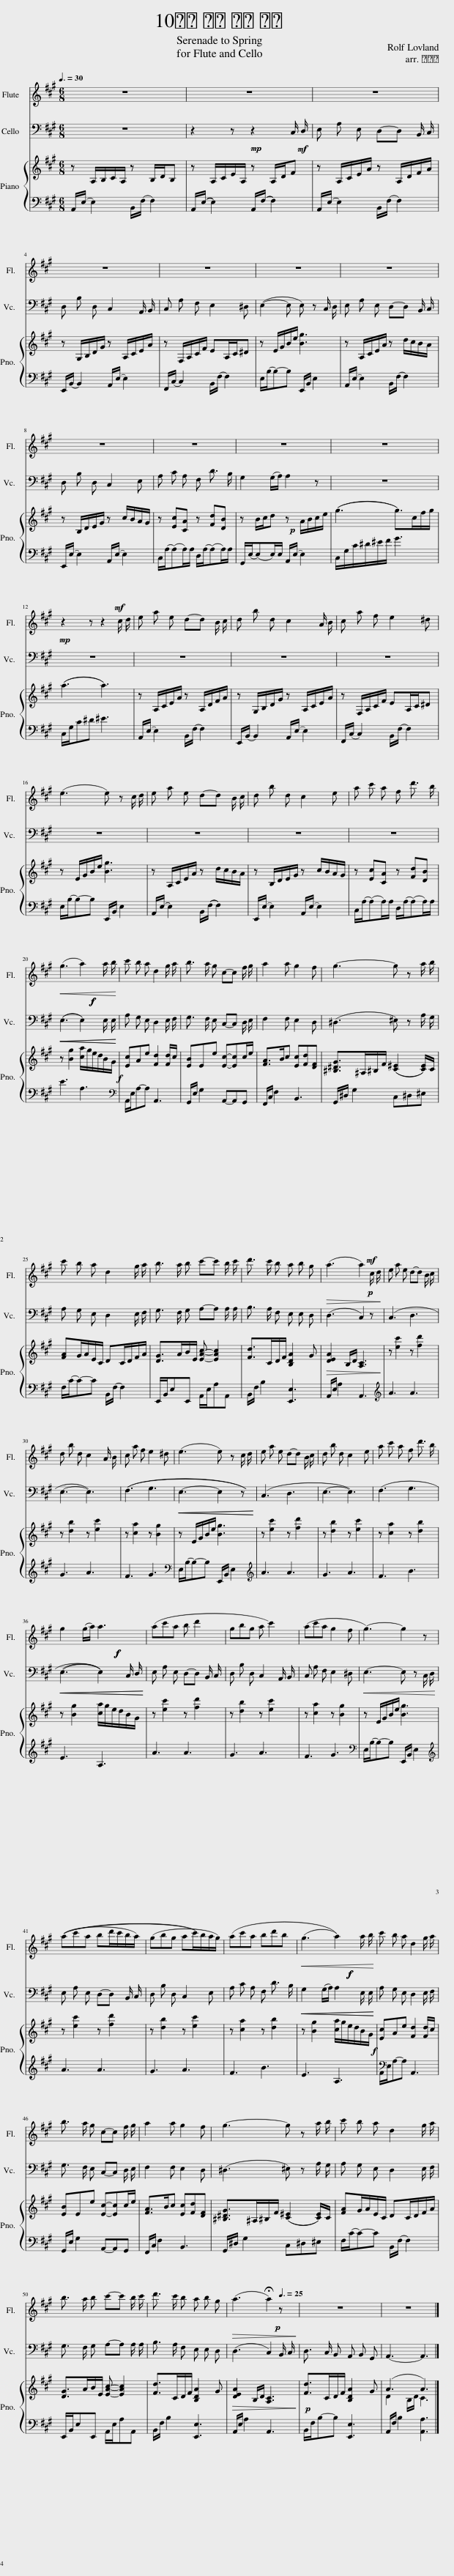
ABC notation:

X:1
%%score 1 2 { ( 3 5 ) | 4 }
L:1/8
Q:3/8=30
M:6/8
I:linebreak $
K:A
V:1 treble
V:2 bass
V:3 treble
V:5 treble
V:4 bass
V:1
 z6 | z6 | z6 |$ z6 | z6 | %5
 z6 | z6 |$ z6 | z6 | z6 | %10
 z6 |$ z2 z z2!mf! c/ d/ | e a e d-d B/ c/ | d b d c2 A/ B/ | c a f e2 ^d |$ %15
 (e3 e) z c/ d/ | e a e d-d B/ c/ | d b d c2 e | a c' a f d'3/2 b/ |$!<(! (g3 a2) a/ b/!<)! | %20
 c' b a d2 g/ a/ | b3/2 a/ g c-c f/ g/ | a2 a g2 f | g3- g z a/ b/ |$ c' b a d2 g/ a/ | %25
 b3/2 a/ b c'-c' b/ c'/ | d'3/2 c'/ b a b g |!>(! (a3!p! a2)!mf! c/ d/!>)! | e a e d-d B/ c/ |$ d b d c2 A/ B/ | %30
 c a f e2 ^d | (e3 e) z c/ d/ | e a e d-d B/ c/ | d b d c2 e | a c' a f d'3/2 b/ |$ %35
 g2 (g/a/) a3 | (ac'a b d'2 | gbg a c'2) | (ac'a g2 f | g3-) g2 z |$ %40
 (((ac'a bd'/c'/b/a/) | (gbg ac'/))b/a/g/) | (ac'a bd'b |!<(! (g3 a2)) a/ b/!<)! | c' b a d2 g/ a/ |$ %45
 b3/2 a/ g c-c f/ g/ | a2 a g2 f | g3- g z a/ b/ | c' b a d2 g/ a/ |$ b3/2 a/ b c'-c' b/ c'/ | %50
 d'3/2 c'/ b a b g |!>(! (a3!p! !fermata!a2)[Q:3/8=25] z!>)! | z6 | z6 |] %54
V:2
 z6 | z2 z z2 C,/!mf! D,/ | E, A, E, D,-D, B,,/ C,/ |$ D, B, D, C,2 A,,/ B,,/ | C, A, F, E,2 ^D, | %5
 (E,2- E, E,) z C,/ D,/ | E, A, E, D,-D, B,,/ C,/ |$ D, B, D, C,2 E, | A, C A, F, D3/2 B,/ | G,2 (G,/A,/) A,2 z | %10
 z6 |$!mp! z6 | z6 | z6 | z6 |$ %15
 z6 | z6 | z6 | z6 |$!<(!!<(! ((E,3 E,2))!f!!f! E,/ E,/!<)!!<)! | %20
 A, G, E, D,2 E,/ F,/ | G,3/2 F,/ E, C,-C, D,/ E,/ | F,2 F, E,2 D, | (^D,3 ^E,) z A,/ G,/ |$ A, G, E, D,2 E,/ F,/ | %25
 G,3/2 F,/ G, A,-A, A,/ A,/ | B,3/2 A,/ F, E, E, D, | (D,3 C,2) z | (C,3 D,3 |$ E,3- E,3) | %30
 ((F,3 G,3)) |!<(!!<(! E,3- E,2 z!<)!!<)! | (C,3 D,3 | E,3- E,3) | (F,3 G,3 |$ %35
!<(!!<(! ((E,3 E,2)))!f!!f! C,/ D,/!<)!!<)! | E, A, E, D,-D, B,,/ C,/ | D, B, D, C,2 A,,/ B,,/ | C, A, F, E,2 ^D, |!<(! E,3- E, z C,/ D,/!<)! |$ %40
 E, A, E, D,-D, B,,/ C,/ | D, B, D, C,2 E, | A, C A, F, D3/2 B,/ |!<(!!<(! G,2 (G,/A,/) A,2!f!!f! E,/ E,/!<)!!<)! | A, G, E, D,2 E,/ F,/ |$ %45
 G,3/2 F,/ E, C,-C, D,/ E,/ | F,2 F, E,2 D, | (^D,3 ^E,) z A,/ G,/ | A, G, E, D,2 E,/ F,/ |$ G,3/2 F,/ G, A,-A, A,/ A,/ | %50
 B,3/2 A,/ F, E, E, D, | (D,3 C,2) B,,/ C,/ | D,3/2 C,/ B,, A,, B,, G,, | A,,3- A,,3 |] %54
V:3
 z A,/B,/C/A,/ z B,/D/B, | z A,/C/E/A,/!mp! z A,/D/F | z A,/C/E/A/ z A,/D/F/A/ |$ z G,/B,/D/G/ z A,/C/E/A/ | z F,/A,/C/F/ EA,/C/^D | %5
 z E/G/B/e/ [Bg]3 | z A,/C/E/A/ z d/c/B/A/ |$ z B,/D/E/G/ z c/B/A/G/ | z [Ec][CA] z [Fd][DB] | z B/c/d z A/B/c/e/!p! | %10
 ((g3 g>))cf/g/ |$ ((a3 a3)) | z A,/C/E/A/ z A,/D/F/A/ | z G,/B,/D/G/ z A,/C/E/A/ | z F,/A,/C/F/ EA,/C/^D |$ %15
 z E/G/B/e/ [Bg]3 | z A,/C/E/A/ z d/c/B/A/ | z B,/D/E/G/ z c/B/A/G/ | z [Ec][CA] z [Fd][DB] |$ z [Bg]2 [ca]/g/e/d/B/G/ | %20
 [Ec]Ae [Fd]2 [Fd]/c/ | [EB]Ee [Ec]-[Ec]c/e/ | [FA]>Bc [Ec][Fd][DF] | [^B,^DG]>^A,^B,/F/ (([C^E]2 [CE]/))C/ |$ [FA]G/A/E/C/ DC/D/F/A/ | %25
 [DG]>AB/E/ [EAc]- [EAc]2 | [Fd]>CD/F/ [B,DA]2 G |!>(! [DEA]2 B,/D/ [A,C]3!>)! | z [ec']2 z [fd']2 |$ z [db]2 z [ec']2 | %30
 z [ca]2 z [Bg]2 | z E/G/B/e/ [Bg]3 | z [ec']2 z [fd']2 | z [db]2 z [ec']2 | z [ca]2 z [db]2 |$ %35
 z [Bg]2 [ca]/g/e/d/B/G/ | z [ec']2 z [fd']2 | z [db]2 z [ec']2 | z [ca]2 z [Bg]2 | z E/G/B/e/ [Bg]3 |$ %40
 z [ec']2 z [fd']2 | z [db]2 z [ec']2 | z [ca]2 z [db]2 | z [Bg]2 [ca]/g/e/d/B/G/ | [Ec]Ae [Fd]2 [Fd]/c/ |$ %45
 [EB]Ee [Ec]-[Ec]c/e/ | [FA]>Bc [Ec][Fd][DF] | [^B,^DG]>^A,^B,/F/ (([C^E]2 [CE]/))C/ | [FA]G/A/E/C/ DC/D/F/A/ |$ [DG]>AB/E/ [EAc]- [EAc]2 | %50
 [Fd]>CD/F/ [B,DA]2 G |!>(! [DEA]2 B,/D/ [A,C]3!>)! | [Fd]>CD/F/ [B,DA]2 G | (A3 A3) |] %54
V:4
 A,,/(E,/ E,2) B,,/(F,/ F,2) | A,,/(((E,/ E,2))) A,,/((F,/ F,2)) | A,,/(E,/ E,2) B,,/(F,/ F,2) |$ E,,/(B,,/ B,,2) A,,/(E,/ E,2) | F,,/(C,/ C,2) B,,/(F,/ F,2) | %5
 E,/(B,/B,-)B, E,,/B,,/ E,2 | A,,/(E,/ E,2) B,,/(F,/ F,2) |$ E,,/(E,/ E,2) A,,/(E,/ E,2) | C,/(A,/(A,)A,/)A,/ D,/(A,/(A,)A,/)A,/ | G,,/(E,/(E,)E,/)E,/ A,,/(E,/ E,2) | %10
 C,/G,/C/^D/^E/F/ G3 |$ C,/G,/C^D ^E3 | A,,/(E,/ E,2) B,,/(F,/ F,2) | E,,/(B,,/ B,,2) A,,/(E,/ E,2) | F,,/(C,/ C,2) B,,/(F,/ F,2) |$ %15
 E,/(B,/B,-)B, E,,/B,,/ E,2 | A,,/((E,/ E,2)) B,,/((F,/ F,2)) | E,,/(E,/ E,2) A,,/(E,/ E,2) | C,/(A,/(A,)A,/)A,/ D,/(A,/(A,)A,/)A,/ |$ E3 A,3 | %20
[K:bass]!f! A,,/E,/A,-A, A,,3 | G,,/E,/ G,2 A,,-A,,G,, | F,,/C,/ F,2 B,,3 | G,,/^D,/ G,2 C,^D,^E, |$ F,/(C/C-)C B,,/(F,/ F,2) | %25
 E,,/B,,/E,E,, A,,/E,/A,A,, | B,,/F,/ B,2 [E,,E,]3 | A,,/E,/ A,2 A,,3 |[K:treble] A3 A3 |$ G3 A3 | %30
 F3 G3 |[K:bass] E,/(B,/B,-)B, E,,/B,,/ E,2 |[K:treble] A3 A3 | G3 A3 | F3 B3 |$ %35
 E3 A,3 | A3 A3 | G3 A3 | F3 G3 |[K:bass] E,/(B,/B,-)B, E,,/B,,/ E,2 |$ %40
[K:treble] A3 A3 | G3 A3 | F3 B3 | E3 A,3 |[K:bass]!f! A,,/E,/A,-A, A,,3 |$ %45
 G,,/E,/ G,2 A,,-A,,G,, | F,,/C,/ F,2 B,,3 | G,,/^D,/ G,2 C,^D,^E, | F,/(C/C-)C B,,/(F,/ F,2) |$ E,,/B,,/E,E,, A,,/E,/A,A,, | %50
 B,,/F,/ B,2 [E,,E,]3 | A,,/E,/ A,2 A,,3 |!p! B,,/F,/B,-B, [E,,E,]3 | A,,/F,/ B,2 [A,,A,]3 |] %54
V:5
 x6 | x6 | x6 |$ x6 | x6 | %5
 x6 | x6 |$ x6 | x6 | x6 | %10
 x6 |$ x6 | x6 | x6 | x6 |$ %15
 x6 | x6 | x6 | x6 |$ x6 | %20
 x6 | x6 | x6 | x6 |$ x6 | %25
 x6 | x6 | x6 | x6 |$ x6 | %30
 x6 | x6 | x6 | x6 | x6 |$ %35
 x6 | x6 | x6 | x6 | x6 |$ %40
 x6 | x6 | x6 | x6 | x6 |$ %45
 x6 | x6 | x6 | x6 |$ x6 | %50
 x6 | x6 | x6 | D2 B,/D/ C3 |] %54
